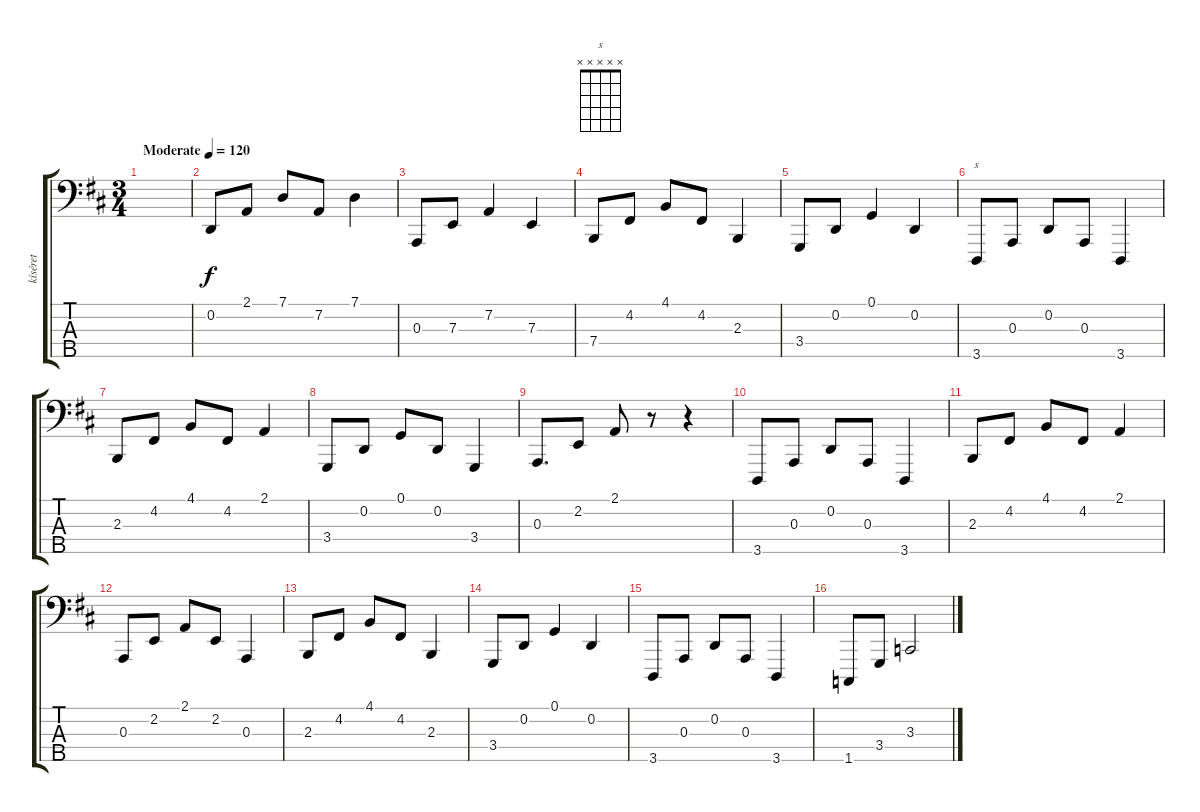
\track ("kíséret" "kíséret") {instrument acousticgrandpiano}
\staff {score tabs}
\tuning (G2 D2 A1 E1 B0) {hide}
\chord ("s" x x x x x)
\ts (3 4)
\tempo (120 "Moderate")
\clef f4
\ks bminor
|
0.2.8 2.1.8 7.1.8 7.2.8 7.1.4 |
0.3.8 7.3.8 7.2.4 7.3.4 |
7.4.8 4.2.8 4.1.8 4.2.8 2.3.4 |
3.4.8 0.2.8 0.1.4 0.2.4 |
3.5.8{ch "s"} 0.3.8 0.2.8 0.3.8 3.5.4 |
2.3.8 4.2.8 4.1.8 4.2.8 2.1.4 |
3.4.8 0.2.8 0.1.8 0.2.8 3.4.4 |
0.3.8{d} 2.2.8 2.1.8 r.8 r.4 |
3.5.8 0.3.8 0.2.8 0.3.8 3.5.4 |
2.3.8 4.2.8 4.1.8 4.2.8 2.1.4 |
0.3.8 2.2.8 2.1.8 2.2.8 0.3.4 |
2.3.8 4.2.8 4.1.8 4.2.8 2.3.4 |
3.4.8 0.2.8 0.1.4 0.2.4 |
3.5.8 0.3.8 0.2.8 0.3.8 3.5.4 |
1.5.8 3.4.8 3.3.2
